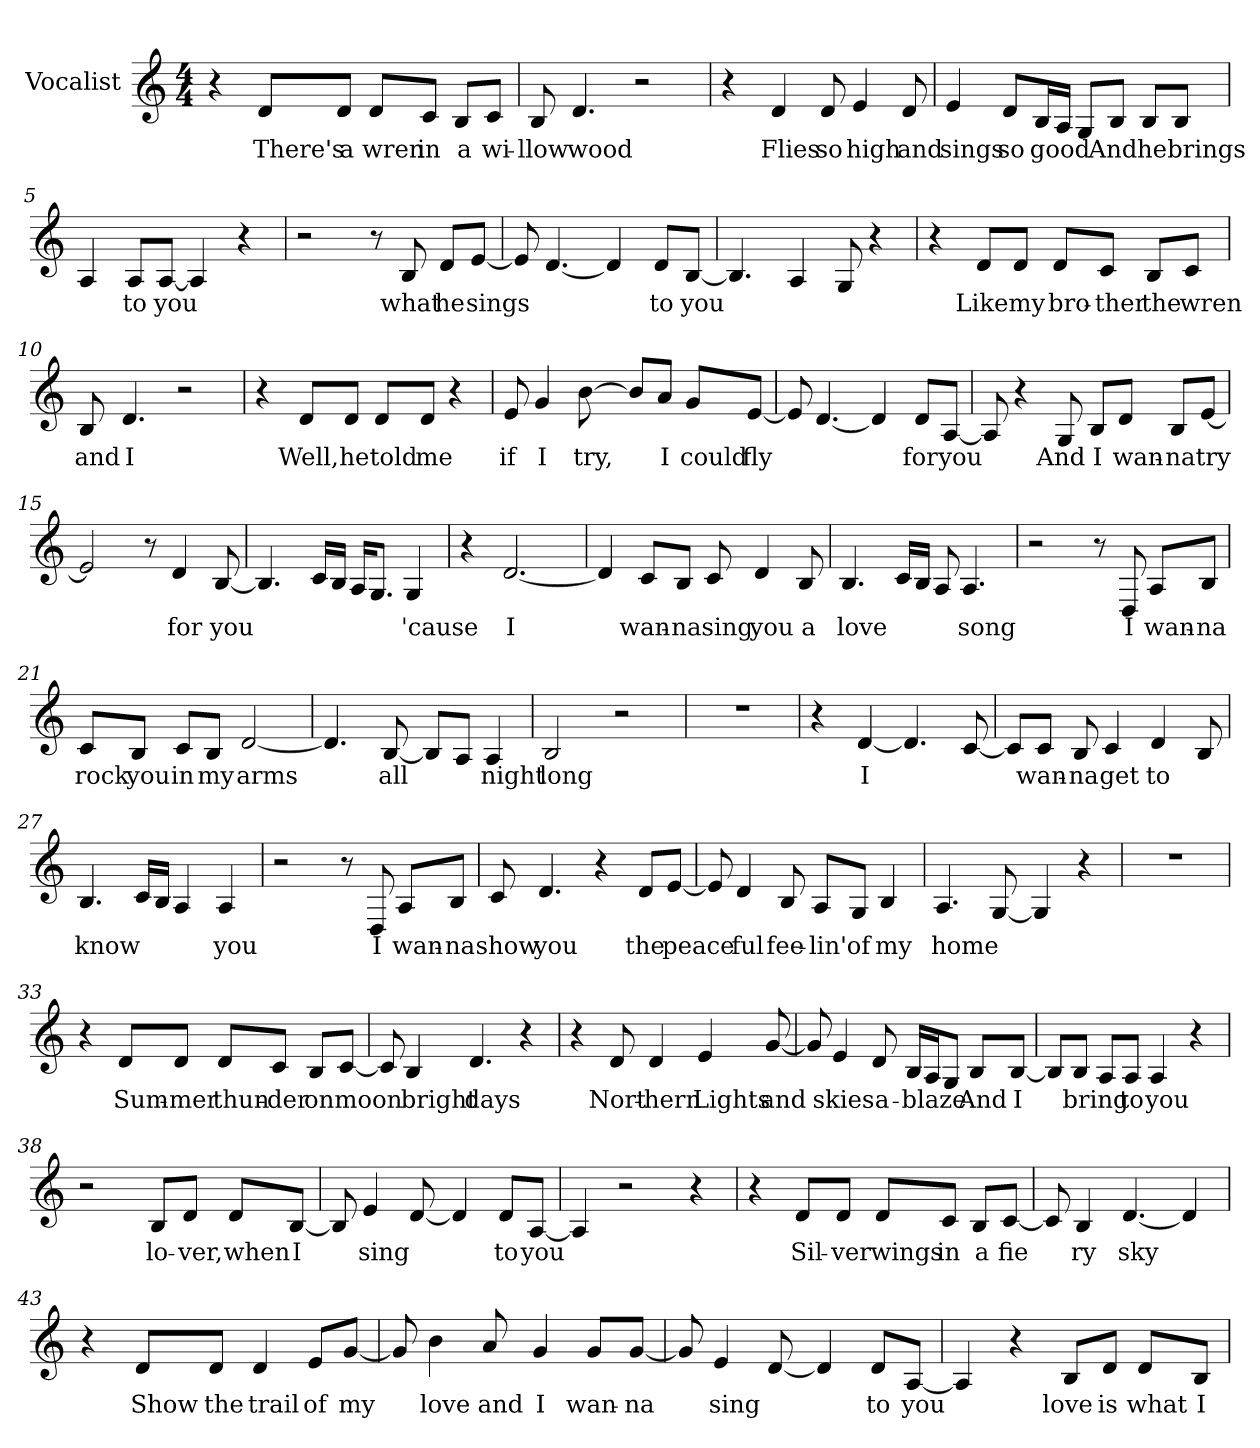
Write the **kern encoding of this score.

**kern	**text
*part1	*part1
*staff1	*staff1
*I"Vocalist	*
*clefG2	*
*M4/4	*
=1	=1
*clefG2	*
*M4/4	*
4r	.
8d/L	There's
8d/J	a
8d/L	wren
8c/J	in
8B/L	a
8c/J	wi-
=2	=2
8B	-llow
4.d	wood
2r	.
=3	=3
4r	.
4d	Flies
8d	so
4e	high
8d	and
=4	=4
4e	sings
8d/L	so
16B/L	good
16A/JJ	_
8G/L	_
8B/J	And
8B/L	he
8B/J	brings
=5	=5
4A	_
8A/L	to
[8A/J	you
4A]	_
4r	.
=6	=6
2r	.
8r	.
8B	what
8d/L	he
[8e/J	sings
=7	=7
8e]	_
[4.d	_
4d]	_
8d/L	to
[8B/J	you
=8	=8
4.B]	_
4A	_
8G	_
4r	.
=9	=9
4r	.
8d/L	Like
8d/J	my
8d/L	bro-
8c/J	-ther
8B/L	the
8c/J	wren
=10	=10
8B	and
4.d	I
2r	.
=11	=11
4r	.
8d/L	Well,
8d/J	he
8d/L	told
8d/J	me
4r	.
=12	=12
8e	if
4g	I
[8b	try,
8b/L]	_
8a/J	I
8g/L	could
[8e/J	fly
=13	=13
8e]	_
[4.d	_
4d]	_
8d/L	for
[8A/J	you
=14	=14
8A]	_
4r	.
8G	And
8B/L	I
8d/J	wan-
8B/L	-na
[8e/J	try
=15	=15
2e]	_
8r	.
4d	for
[8B	you
=16	=16
4.B]	_
16c/LL	_
16B/JJ	_
16A/KL	_
8.G/J	_
4G	'cause
=17	=17
4r	.
[2.d	I
=18	=18
4d]	_
8c/L	wan-
8B/J	-na
8c	sing
4d	you
8B	a
=19	=19
4.B	love
16c/LL	_
16B/JJ	_
8A	_
4.A	song
=20	=20
2r	.
8r	.
8D	I
8A/L	wan-
8B/J	-na
=21	=21
8c/L	rock
8B/J	you
8c/L	in
8B/J	my
[2d	arms
=22	=22
4.d]	_
[8B	all
8B/L]	_
8A/J	_
4A	night
=23	=23
2B	long
2r	.
=24	=24
1r	.
=25	=25
4r	.
[4d	I
4.d]	_
[8c	_
=26	=26
8c/L]	_
8c/J	wan-
8B	-na
4c	get
4d	to
8B	_
=27	=27
4.B	know
16c/LL	_
16B/JJ	_
4A	_
4A	you
=28	=28
2r	.
8r	.
8D	I
8A/L	wan-
8B/J	-na
=29	=29
8c	show
4.d	you
4r	.
8d/L	the
[8e/J	peace-
=30	=30
8e]	_
4d	-ful
8B	fee-
8A/L	-lin'
8G/J	of
4B	my
=31	=31
4.A	home
[8G	_
4G]	_
4r	.
=32	=32
1r	.
=33	=33
4r	.
8d/L	Sum-
8d/J	-mer
8d/L	thun-
8c/J	-der
8B/L	on
[8c/J	moon-
=34	=34
8c]	_
4B	-bright
4.d	days
4r	.
=35	=35
4r	.
8d	Nort-
4d	-hern
4e	Lights
[8g	and
=36	=36
8g]	_
4e	skies
8d	a-
16B/LL	-blaze
16A/J	_
8G/J	_
8B/L	And
[8B/J	I
=37	=37
8B/L]	_
8B/J	bring
8A/L	_
8A/J	to
4A	you
4r	.
=38	=38
2r	.
8B/L	lo-
8d/J	-ver,
8d/L	when
[8B/J	I
=39	=39
8B]	_
4e	sing
[8d	_
4d]	_
8d/L	to
[8A/J	you
=40	=40
4A]	_
2r	.
4r	.
=41	=41
4r	.
8d/L	Sil-
8d/J	-ver
8d/L	wings
8c/J	in
8B/L	a
[8c/J	fie-
=42	=42
8c]	_
4B	-ry
[4.d	sky
4d]	_
=43	=43
4r	.
8d/L	Show
8d/J	the
4d	trail
8e/L	of
[8g/J	my
=44	=44
8g]	_
4b	love
8a	and
4g	I
8g/L	wan-
[8g/J	-na
=45	=45
8g]	_
4e	sing
[8d	_
4d]	_
8d/L	to
[8A/J	you
=46	=46
4A]	_
4r	.
8B/L	love
8d/J	is
8d/L	what
8B/J	I
=	=
*-	*-
